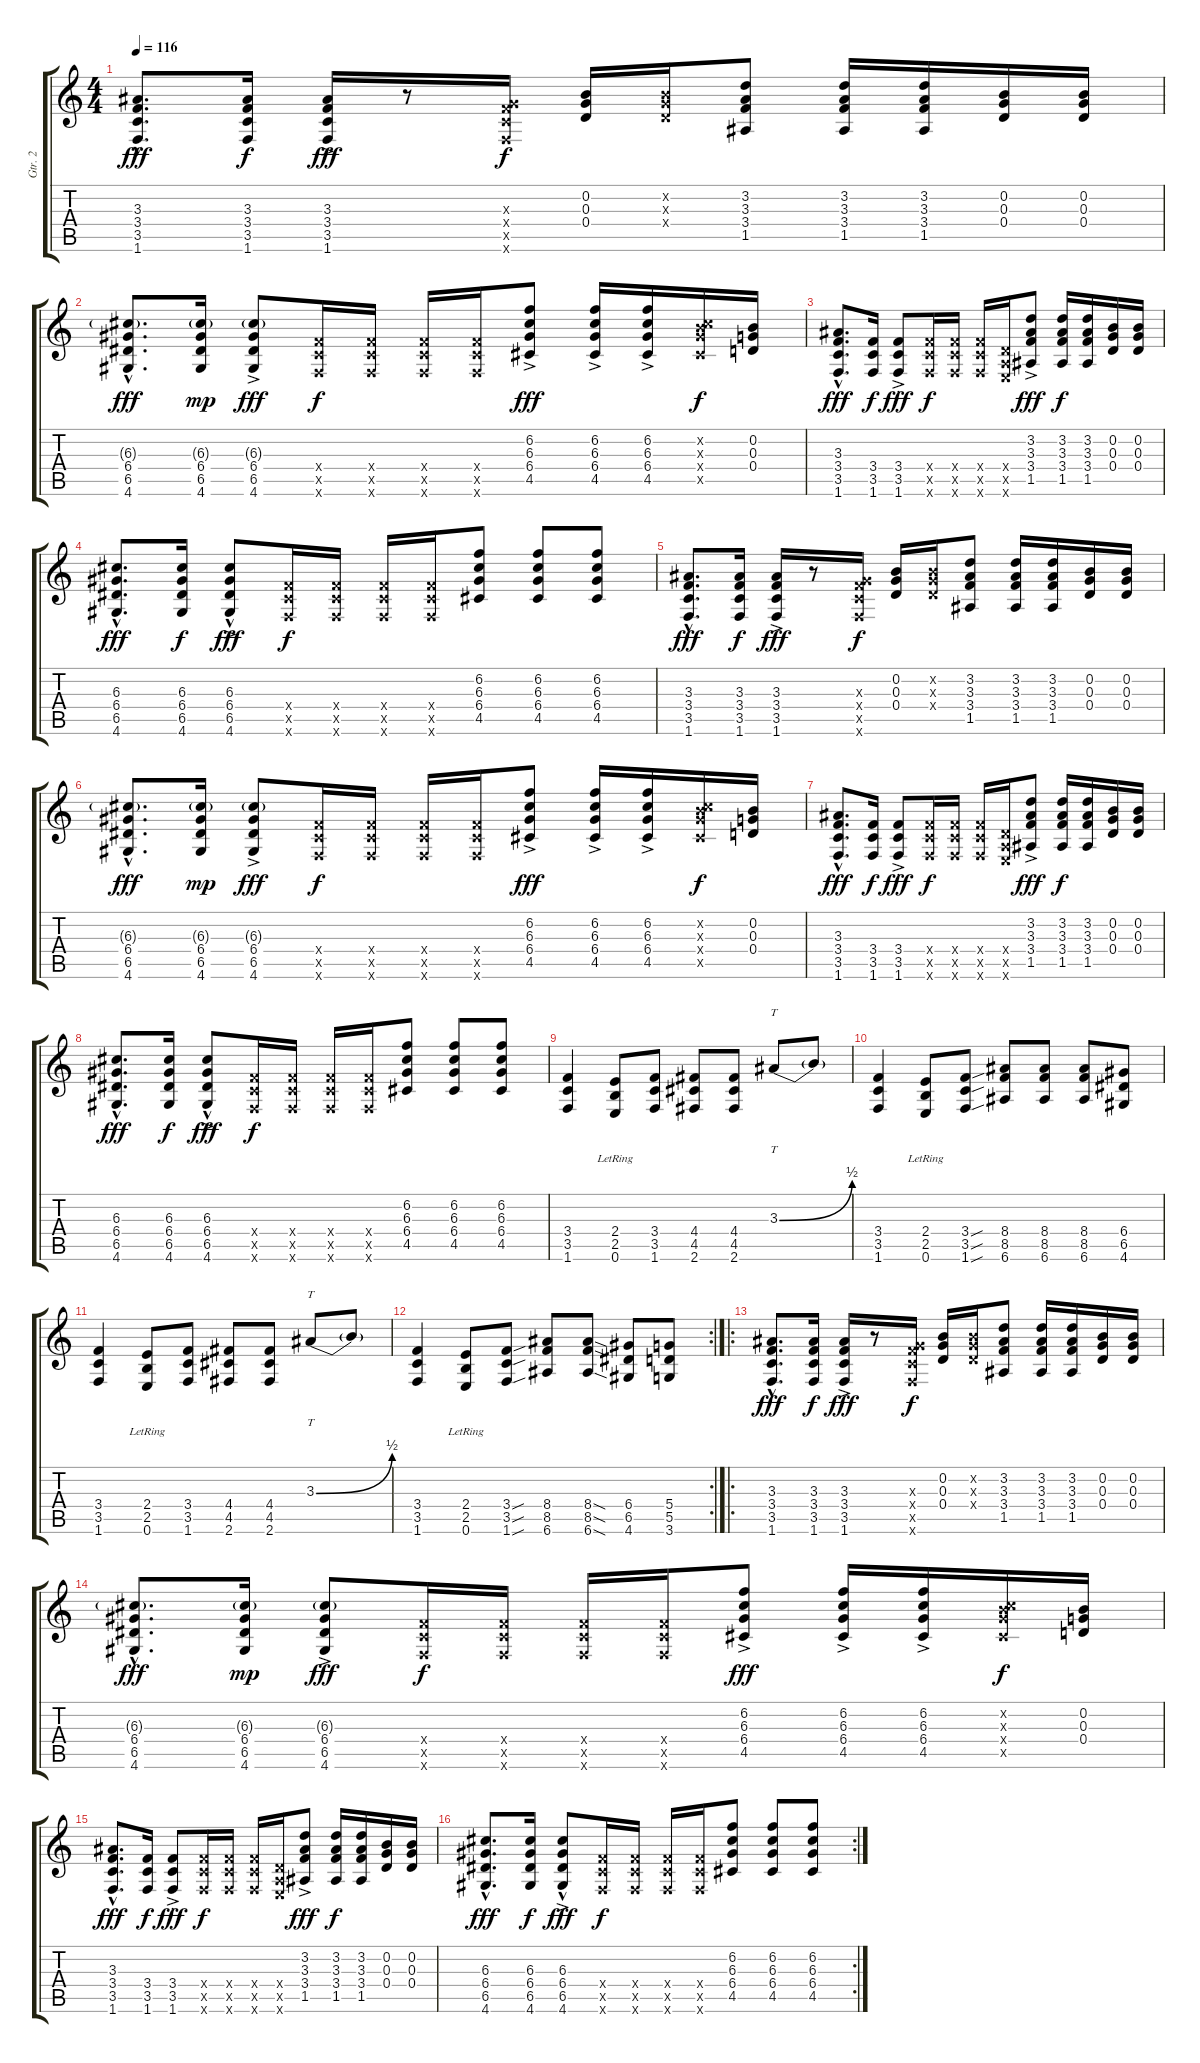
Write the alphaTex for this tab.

\track ("Gtr. 2" "Gtr. 2") {instrument distortionguitar}
\staff {score tabs}
\tuning (E4 B3 G3 D3 A2 E2) {hide}
\ts (4 4)
\tempo 116
\clef g2
\ks c
(3.3{hac} 3.4{hac} 3.5{hac} 1.6{hac}).8{d dy fff} (3.3 3.4 3.5 1.6).16{dy f} (3.3 3.4{ac} 3.5 1.6).16{dy fff} r.8 (0.3{x} 3.4{x} 3.5{x} 1.6{x}).16{dy f} (0.2 0.3 0.4).16 (0.2{x} 0.3{x} 0.4{x}).16 (3.2 3.3 3.4 1.5).8 (3.2 3.3 3.4 1.5).16 (3.2 3.3 3.4 1.5).16 (0.2 0.3 0.4).16 (0.2 0.3 0.4).16 |
(6.3{g hac} 6.4{hac} 6.5{hac} 4.6{hac}).8{d dy fff} (6.3{g} 6.4 6.5 4.6).16{dy mp} (6.3{g} 6.4 6.5 4.6{ac}).8{dy fff} (3.4{x} 3.5{x} 1.6{x}).16{dy f} (3.4{x} 3.5{x} 1.6{x}).16 (3.4{x} 3.5{x} 1.6{x}).16 (3.4{x} 3.5{x} 1.6{x}).16 (6.2 6.3{ac} 6.4 4.5).8{dy fff} (6.2 6.3 6.4 4.5{ac}).16 (6.2 6.3 6.4{ac} 4.5).16 (0.2{x} 6.3{x} 6.4{x} 4.5{x}).16{dy f} (0.2 0.3 0.4).16 |
(3.3{hac} 3.4{hac} 3.5{hac} 1.6{hac}).8{d dy fff} (3.4 3.5 1.6).16{dy f} (3.4{ac} 3.5 1.6{st}).8{dy fff} (3.4{x} 3.5{x} 1.6{x}).16{dy f} (3.4{x} 3.5{x} 1.6{x}).16 (3.4{x} 3.5{x} 1.6{x}).16 (0.4{x} 0.5{x} 0.6{x}).16 (3.2 3.3{ac} 3.4 1.5).8{dy fff} (3.2 3.3 3.4 1.5).16{dy f} (3.2 3.3 3.4 1.5).16 (0.2 0.3 0.4).16 (0.2 0.3 0.4).16 |
(6.3{hac} 6.4{hac} 6.5{hac} 4.6{hac}).8{d dy fff} (6.3 6.4 6.5 4.6).16{dy f} (6.3 6.4{hac} 6.5 4.6{ac}).8{dy fff} (3.4{x} 3.5{x} 1.6{x}).16{dy f} (3.4{x} 3.5{x} 1.6{x}).16 (3.4{x} 3.5{x} 1.6{x}).16 (3.4{x} 3.5{x} 1.6{x}).16 (6.2 6.3 6.4 4.5).8 (6.2 6.3 6.4 4.5).8 (6.2 6.3 6.4 4.5).8 |
(3.3{hac} 3.4{hac} 3.5{hac} 1.6{hac}).8{d dy fff} (3.3 3.4 3.5 1.6).16{dy f} (3.3 3.4{ac} 3.5 1.6).16{dy fff} r.8 (0.3{x} 3.4{x} 3.5{x} 1.6{x}).16{dy f} (0.2 0.3 0.4).16 (0.2{x} 0.3{x} 0.4{x}).16 (3.2 3.3 3.4 1.5).8 (3.2 3.3 3.4 1.5).16 (3.2 3.3 3.4 1.5).16 (0.2 0.3 0.4).16 (0.2 0.3 0.4).16 |
(6.3{g hac} 6.4{hac} 6.5{hac} 4.6{hac}).8{d dy fff} (6.3{g} 6.4 6.5 4.6).16{dy mp} (6.3{g} 6.4 6.5 4.6{ac}).8{dy fff} (3.4{x} 3.5{x} 1.6{x}).16{dy f} (3.4{x} 3.5{x} 1.6{x}).16 (3.4{x} 3.5{x} 1.6{x}).16 (3.4{x} 3.5{x} 1.6{x}).16 (6.2 6.3{ac} 6.4 4.5).8{dy fff} (6.2 6.3 6.4 4.5{ac}).16 (6.2 6.3 6.4{ac} 4.5).16 (0.2{x} 6.3{x} 6.4{x} 4.5{x}).16{dy f} (0.2 0.3 0.4).16 |
(3.3{hac} 3.4{hac} 3.5{hac} 1.6{hac}).8{d dy fff} (3.4 3.5 1.6).16{dy f} (3.4{ac} 3.5 1.6{st}).8{dy fff} (3.4{x} 3.5{x} 1.6{x}).16{dy f} (3.4{x} 3.5{x} 1.6{x}).16 (3.4{x} 3.5{x} 1.6{x}).16 (0.4{x} 0.5{x} 0.6{x}).16 (3.2 3.3{ac} 3.4 1.5).8{dy fff} (3.2 3.3 3.4 1.5).16{dy f} (3.2 3.3 3.4 1.5).16 (0.2 0.3 0.4).16 (0.2 0.3 0.4).16 |
(6.3{hac} 6.4{hac} 6.5{hac} 4.6{hac}).8{d dy fff} (6.3 6.4 6.5 4.6).16{dy f} (6.3 6.4{hac} 6.5 4.6{ac}).8{dy fff} (3.4{x} 3.5{x} 1.6{x}).16{dy f} (3.4{x} 3.5{x} 1.6{x}).16 (3.4{x} 3.5{x} 1.6{x}).16 (3.4{x} 3.5{x} 1.6{x}).16 (6.2 6.3 6.4 4.5).8 (6.2 6.3 6.4 4.5).8 (6.2 6.3 6.4 4.5).8 |
(3.4 3.5 1.6).4 (2.4{lr} 2.5{lr} 0.6).8 (3.4 3.5 1.6).8 (4.4 4.5 2.6).8 (4.4 4.5 2.6).8 3.3{be (bend 0 0 60 2)}.8{tt} 3.3{t}.8 |
(3.4 3.5 1.6).4 (2.4{lr} 2.5{lr} 0.6).8 (3.4{sou} 3.5{sou} 1.6{sou}).8 (8.4 8.5 6.6).8 (8.4 8.5 6.6).8 (8.4 8.5 6.6).8 (6.4 6.5 4.6).8 |
(3.4 3.5 1.6).4 (2.4{lr} 2.5{lr} 0.6).8 (3.4 3.5 1.6).8 (4.4 4.5 2.6).8 (4.4 4.5 2.6).8 3.3{be (bend 0 0 60 2)}.8{tt} 3.3{t}.8 |
\rc 2
(3.4 3.5 1.6).4 (2.4{lr} 2.5{lr} 0.6).8 (3.4{sou} 3.5{sou} 1.6{sou}).8 (8.4 8.5 6.6).8 (8.4{sod} 8.5{sod} 6.6{sod}).8 (6.4 6.5 4.6).8 (5.4 5.5 3.6).8 |
\ro
(3.3{hac} 3.4{hac} 3.5{hac} 1.6{hac}).8{d dy fff} (3.3 3.4 3.5 1.6).16{dy f} (3.3 3.4{ac} 3.5 1.6).16{dy fff} r.8 (0.3{x} 3.4{x} 3.5{x} 1.6{x}).16{dy f} (0.2 0.3 0.4).16 (0.2{x} 0.3{x} 0.4{x}).16 (3.2 3.3 3.4 1.5).8 (3.2 3.3 3.4 1.5).16 (3.2 3.3 3.4 1.5).16 (0.2 0.3 0.4).16 (0.2 0.3 0.4).16 |
(6.3{g hac} 6.4{hac} 6.5{hac} 4.6{hac}).8{d dy fff} (6.3{g} 6.4 6.5 4.6).16{dy mp} (6.3{g} 6.4 6.5 4.6{ac}).8{dy fff} (3.4{x} 3.5{x} 1.6{x}).16{dy f} (3.4{x} 3.5{x} 1.6{x}).16 (3.4{x} 3.5{x} 1.6{x}).16 (3.4{x} 3.5{x} 1.6{x}).16 (6.2 6.3{ac} 6.4 4.5).8{dy fff} (6.2 6.3 6.4 4.5{ac}).16 (6.2 6.3 6.4{ac} 4.5).16 (0.2{x} 6.3{x} 6.4{x} 4.5{x}).16{dy f} (0.2 0.3 0.4).16 |
(3.3{hac} 3.4{hac} 3.5{hac} 1.6{hac}).8{d dy fff} (3.4 3.5 1.6).16{dy f} (3.4{ac} 3.5 1.6{st}).8{dy fff} (3.4{x} 3.5{x} 1.6{x}).16{dy f} (3.4{x} 3.5{x} 1.6{x}).16 (3.4{x} 3.5{x} 1.6{x}).16 (0.4{x} 0.5{x} 0.6{x}).16 (3.2 3.3{ac} 3.4 1.5).8{dy fff} (3.2 3.3 3.4 1.5).16{dy f} (3.2 3.3 3.4 1.5).16 (0.2 0.3 0.4).16 (0.2 0.3 0.4).16 |
\rc 2
(6.3{hac} 6.4{hac} 6.5{hac} 4.6{hac}).8{d dy fff} (6.3 6.4 6.5 4.6).16{dy f} (6.3 6.4{hac} 6.5 4.6{ac}).8{dy fff} (3.4{x} 3.5{x} 1.6{x}).16{dy f} (3.4{x} 3.5{x} 1.6{x}).16 (3.4{x} 3.5{x} 1.6{x}).16 (3.4{x} 3.5{x} 1.6{x}).16 (6.2 6.3 6.4 4.5).8 (6.2 6.3 6.4 4.5).8 (6.2 6.3 6.4 4.5).8
